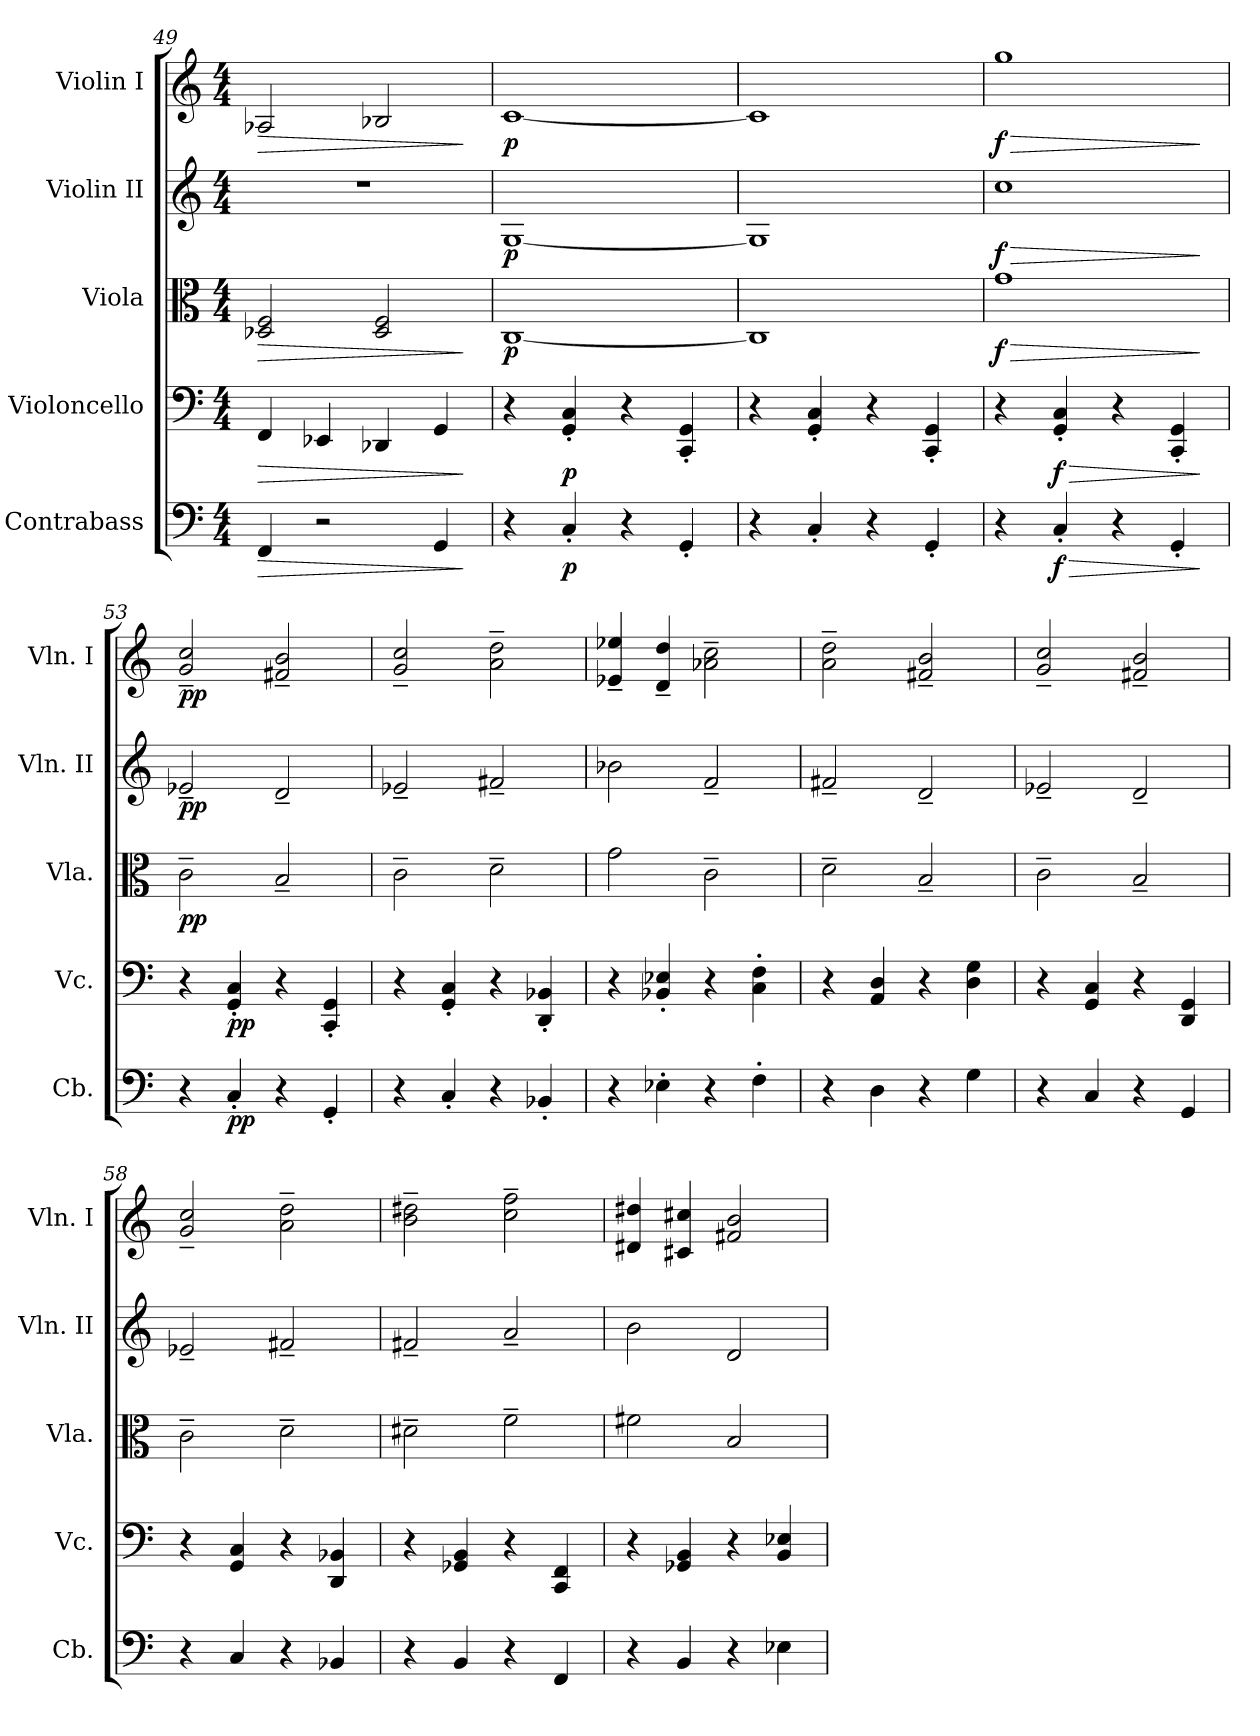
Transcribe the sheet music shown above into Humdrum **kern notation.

**kern	**dynam	**kern	**dynam	**kern	**dynam	**kern	**dynam	**kern	**dynam
*part5	*part5	*part4	*part4	*part3	*part3	*part2	*part2	*part1	*part1
*staff5	*staff5	*staff4	*staff4	*staff3	*staff3	*staff2	*staff2	*staff1	*staff1
*I"Contrabass	*	*I"Violoncello	*	*I"Viola	*	*I"Violin II	*	*I"Violin I	*
*I'Cb.	*	*I'Vc.	*	*I'Vla.	*	*I'Vln. II	*	*I'Vln. I	*
*clefF4	*	*clefF4	*	*clefC3	*	*clefG2	*	*clefG2	*
*ITrd7c12	*	*	*	*	*	*	*	*	*
*k[]	*	*k[]	*	*k[]	*	*k[]	*	*k[]	*
*M4/4	*	*M4/4	*	*M4/4	*	*M4/4	*	*M4/4	*
=49	=49	=49	=49	=49	=49	=49	=49	=49	=49
!	!LO:HP:b	!	!LO:HP:b	!	!LO:HP:b	!	!	!	!LO:HP:b
4FFF/	>	4FF/	>	2D-X/ 2F/	>	1r	.	2A-X/	>
2r	.	4EE-X/	.	.	.	.	.	.	.
.	.	4DD-X/	.	2D-/ 2F/	.	.	.	2B-X/	.
4GGG/	.	4GG/	.	.	.	.	.	.	.
.	]	.	]	.	]	.	.	.	]
=50	=50	=50	=50	=50	=50	=50	=50	=50	=50
*	*	*	*	*	*	*	*	*MM65	*
!	!	!	!	!	!LO:DY:b	!	!LO:DY:b	!	!LO:DY:b
4r	.	4r	.	[1C	p	[1G	p	[1c	p
!	!LO:DY:b	!	!LO:DY:b	!	!	!	!	!	!
4CC'/	p	4GG/' 4C/'	p	.	.	.	.	.	.
4r	.	4r	.	.	.	.	.	.	.
4GGG'/	.	4CC/' 4GG/'	.	.	.	.	.	.	.
!!LO:LB:g=z
=51	=51	=51	=51	=51	=51	=51	=51	=51	=51
4r	.	4r	.	1C]	.	1G]	.	1c]	.
4CC'/	.	4GG/' 4C/'	.	.	.	.	.	.	.
4r	.	4r	.	.	.	.	.	.	.
4GGG'/	.	4CC/' 4GG/'	.	.	.	.	.	.	.
=52	=52	=52	=52	=52	=52	=52	=52	=52	=52
!	!	!	!	!	!LO:HP:b	!	!LO:HP:b	!	!LO:HP:b
!	!	!	!	!	!LO:DY:n=1:b	!	!LO:DY:n=1:b	!	!LO:DY:n=1:b
4r	.	4r	.	1g	> f	1cc	> f	1gg	> f
!	!LO:HP:b	!	!LO:HP:b	!	!	!	!	!	!
!	!LO:DY:n=1:b	!	!LO:DY:n=1:b	!	!	!	!	!	!
4CC'/	> f	4GG/' 4C/'	> f	.	.	.	.	.	.
4r	.	4r	.	.	.	.	.	.	.
4GGG'/	.	4CC/' 4GG/'	.	.	.	.	.	.	.
.	]	.	]	.	]	.	]	.	]
=53	=53	=53	=53	=53	=53	=53	=53	=53	=53
!	!	!	!	!	!LO:DY:b	!	!LO:DY:b	!	!LO:DY:b
4r	.	4r	.	2c~\	pp	2e-X~/	pp	2g/~ 2cc/~	pp
!	!LO:DY:b	!	!LO:DY:b	!	!	!	!	!	!
4CC'/	pp	4GG/' 4C/'	pp	.	.	.	.	.	.
4r	.	4r	.	2B~/	.	2d~/	.	2f#X/~ 2b/~	.
4GGG'/	.	4CC/' 4GG/'	.	.	.	.	.	.	.
=54	=54	=54	=54	=54	=54	=54	=54	=54	=54
4r	.	4r	.	2c~\	.	2e-X~/	.	2g/~ 2cc/~	.
4CC'/	.	4GG/' 4C/'	.	.	.	.	.	.	.
4r	.	4r	.	2d~\	.	2f#X~/	.	2a\~ 2dd\~	.
4BBB-X'/	.	4DD/' 4BB-X/'	.	.	.	.	.	.	.
=55	=55	=55	=55	=55	=55	=55	=55	=55	=55
4r	.	4r	.	2g\	.	2b-X\	.	4e-X/~ 4ee-X/~	.
4EE-X'\	.	4BB-X/' 4E-X/'	.	.	.	.	.	4d/~ 4dd/~	.
4r	.	4r	.	2c~\	.	2f~/	.	2a-X\~ 2cc\~	.
4FF'\	.	4C\' 4F\'	.	.	.	.	.	.	.
=56	=56	=56	=56	=56	=56	=56	=56	=56	=56
4r	.	4r	.	2d~\	.	2f#X~/	.	2a\~ 2dd\~	.
4DD\	.	4AA/ 4D/	.	.	.	.	.	.	.
4r	.	4r	.	2B~/	.	2d~/	.	2f#X/~ 2b/~	.
4GG\	.	4D\ 4G\	.	.	.	.	.	.	.
=57	=57	=57	=57	=57	=57	=57	=57	=57	=57
4r	.	4r	.	2c~\	.	2e-X~/	.	2g/~ 2cc/~	.
4CC/	.	4GG/ 4C/	.	.	.	.	.	.	.
4r	.	4r	.	2B~/	.	2d~/	.	2f#X/~ 2b/~	.
4GGG/	.	4DD/ 4GG/	.	.	.	.	.	.	.
=58	=58	=58	=58	=58	=58	=58	=58	=58	=58
4r	.	4r	.	2c~\	.	2e-X~/	.	2g/~ 2cc/~	.
4CC/	.	4GG/ 4C/	.	.	.	.	.	.	.
4r	.	4r	.	2d~\	.	2f#X~/	.	2a\~ 2dd\~	.
4BBB-X/	.	4DD/ 4BB-X/	.	.	.	.	.	.	.
!!LO:PB:g=z
=59	=59	=59	=59	=59	=59	=59	=59	=59	=59
4r	.	4r	.	2d#X~\	.	2f#X~/	.	2b\~ 2dd#X\~	.
4BBB/	.	4GG-X/ 4BB/	.	.	.	.	.	.	.
4r	.	4r	.	2f~\	.	2a~/	.	2cc\~ 2ff\~	.
4FFF/	.	4CC/ 4FF/	.	.	.	.	.	.	.
=60	=60	=60	=60	=60	=60	=60	=60	=60	=60
4r	.	4r	.	2f#X\	.	2b\	.	4d#X/ 4dd#X/	.
4BBB/	.	4GG-X/ 4BB/	.	.	.	.	.	4c#X/ 4cc#X/	.
4r	.	4r	.	2B/	.	2d/	.	2f#X/ 2b/	.
4EE-X\	.	4BB/ 4E-X/	.	.	.	.	.	.	.
=	=	=	=	=	=	=	=	=	=
*-	*-	*-	*-	*-	*-	*-	*-	*-	*-
